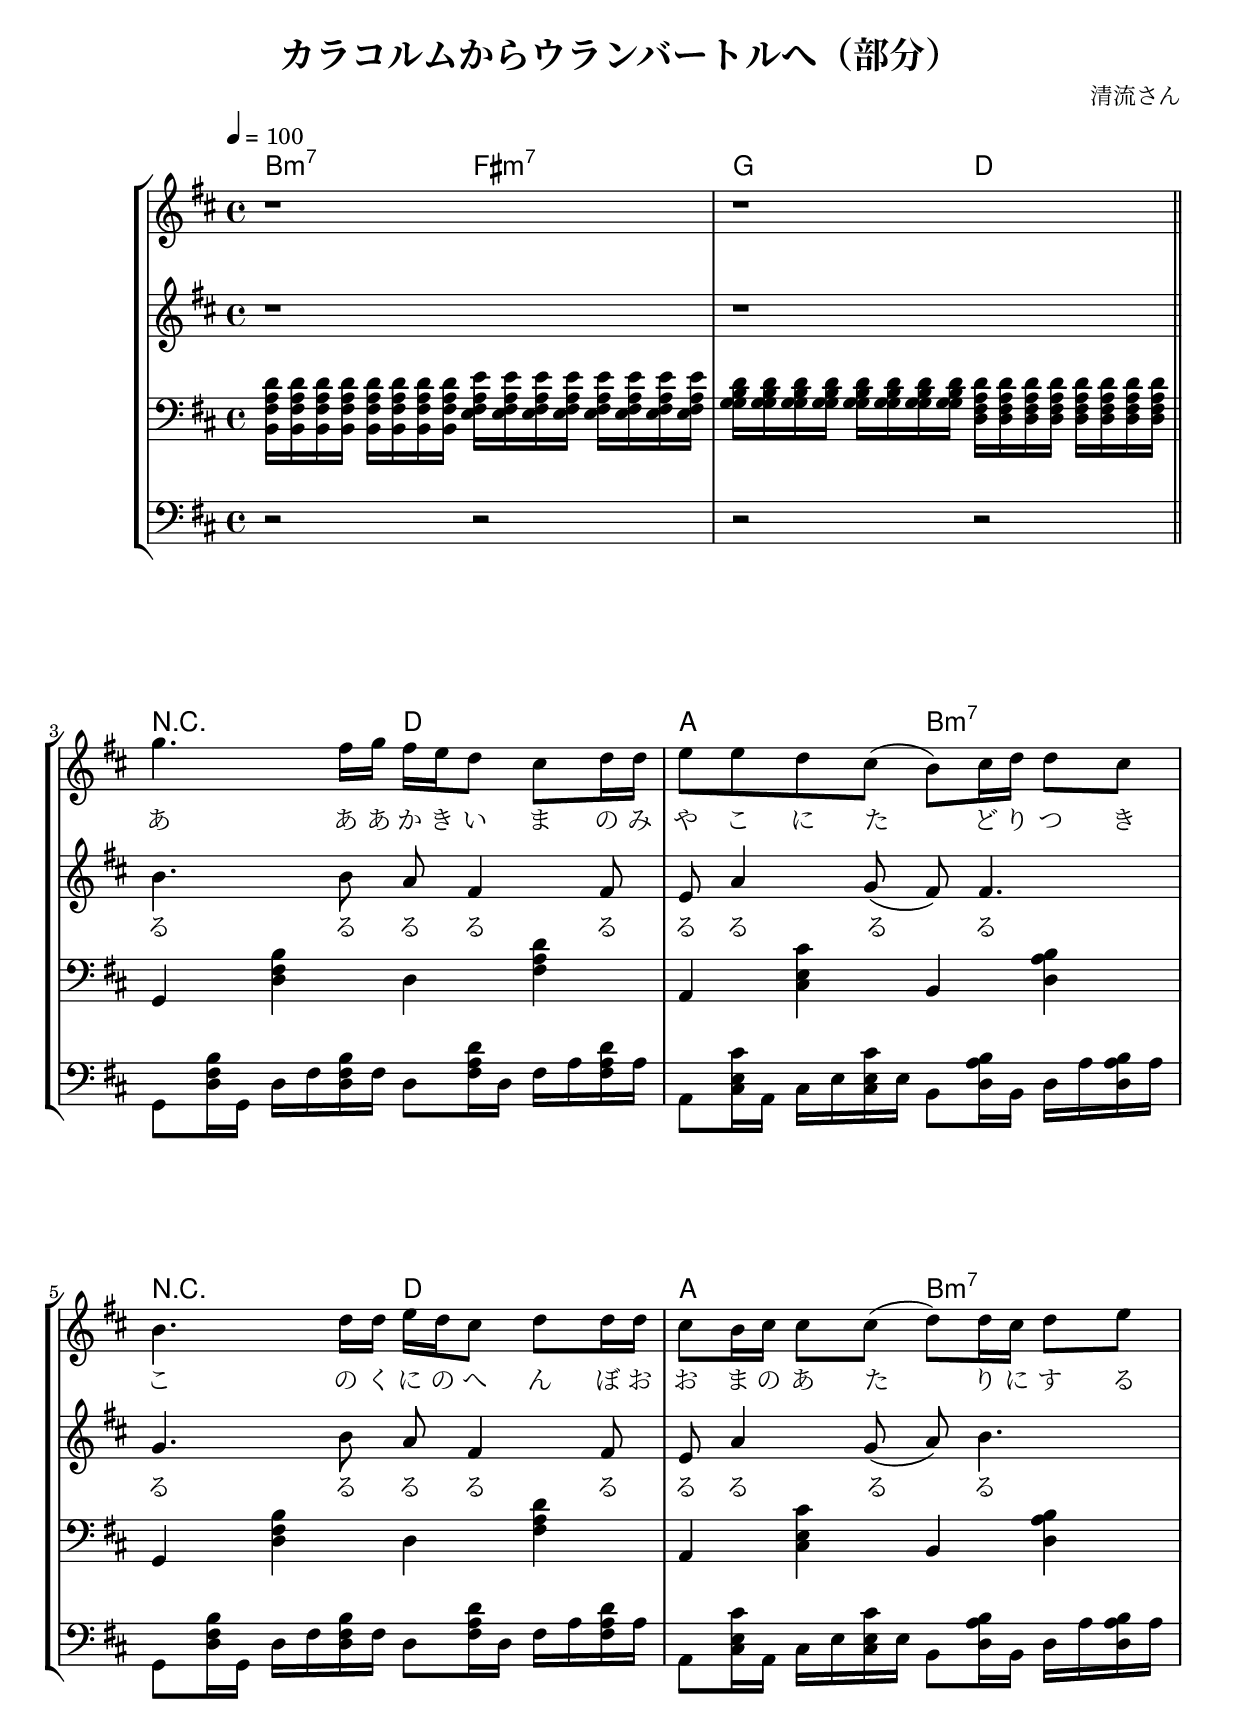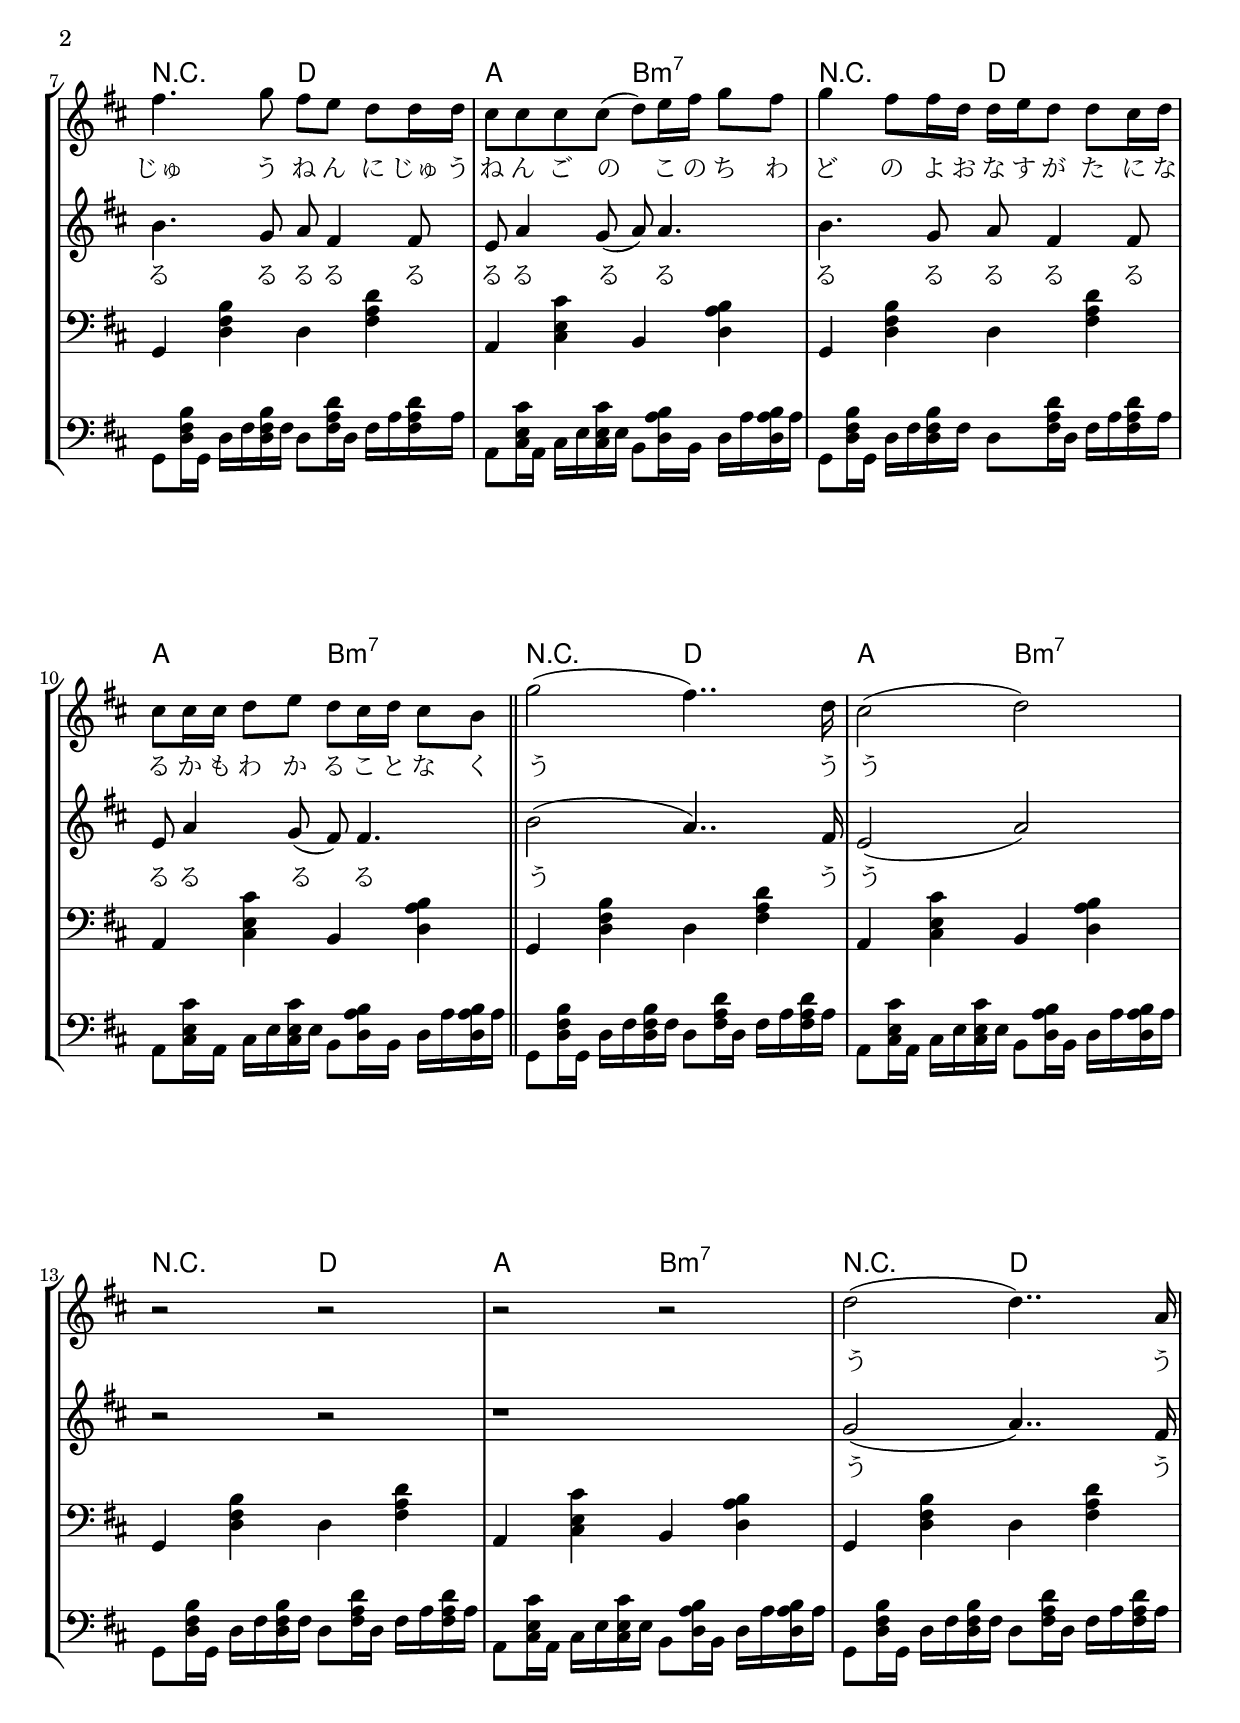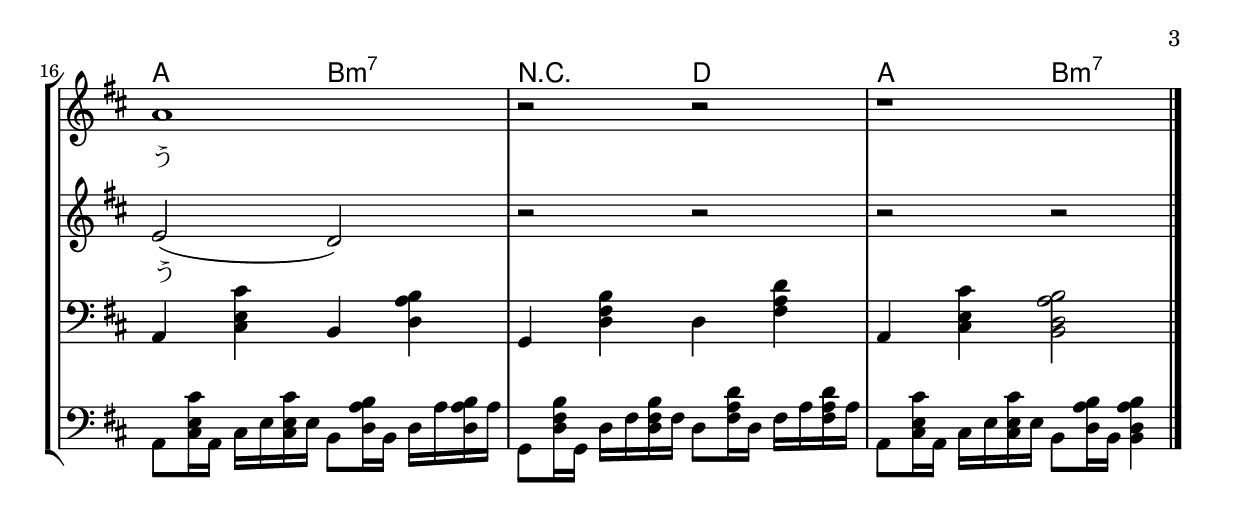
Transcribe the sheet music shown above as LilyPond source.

\version "2.12.1"

\header {
	title = \markup {カラコルムからウランバートルへ（部分）}
	composer = \markup \center-column {清流さん}
}

harmony = \chordmode {
	b2:min7 fis:min7 g d 

	r d a b:min7 r d a b:min7 r d a b:min7 r d a b:min7 

	r d a b:min7 r d a b:min7 r d a b:min7 r d a b:min7 
}

melody = {
	\key d \major
	\tempo 4 = 100
	r1 | r1   
	\set Staff.midiInstrument = #"mmi0.42"
	g''4.  fis''16  g''16  fis''16  e''16  d''8  cis''8  d''16  d''16 
	e''8  e''8  d''8  cis''8  (b'8)  cis''16  d''16  d''8  cis''8 
	b'4.  d''16  d''16  e''16  d''16  cis''8  d''8  d''16  d''16 
	cis''8  b'16  cis''16  cis''8  cis''8  (d''8)  d''16  cis''16  d''8  e''8 
	fis''4.  g''8  fis''8  e''8  d''8  d''16  d''16 
	cis''8  cis''8  cis''8  cis''8  (d''8)  e''16  fis''16  g''8  fis''8 
	g''4  fis''8  fis''16  d''16  d''16  e''16  d''8  d''8  cis''16  d''16 
	cis''8  cis''16  cis''16  d''8  e''8  d''8  cis''16  d''16  cis''8  b'8
	\set Staff.midiInstrument = #"mmi0.42"
	g''2  (fis''4..)  d''16 
	cis''2  (d''2) 
	r2  r2 
	r2  r2 
	d''2  (d''4..)  a'16 
	a'1 
	r2  r2~ 
	r1
 	\bar "|."
}

words = \lyricmode {
	
	あ  あ  あ  か  き  い  ま  の  み  や  こ  に  た  ど  り  つ  き  こ  の  く  に  の  へ  ん  ぼ  お  お  ま  の  あ  た  り  に  す  る  じゅ  う  ね  ん  に  じゅ  う  ね  ん  ご  の  こ  の  ち  わ  ど  の  よ  お  な  す  が  た  に  な  る  か  も  わ  か  る  こ  と  な  く  
	う  う  う  う  う  う  
}

secondmelody = {
	\key d \major
	\tempo 4 = 100
	r1 | r1   
	\set Staff.midiInstrument = #"Lead 1 (square)"
	b'4.  b'8  a'8  fis'4  fis'8 
	e'8  a'4  g'8  (fis'8)  fis'4. 
	g'4.  b'8  a'8  fis'4  fis'8 
	e'8  a'4  g'8  (a'8)  b'4. 
	b'4.  g'8  a'8  fis'4  fis'8 
	e'8  a'4  g'8  (a'8)  a'4. 
	b'4.  g'8  a'8  fis'4  fis'8 
	e'8  a'4  g'8  (fis'8)  fis'4.
	\set Staff.midiInstrument = #"Lead 1 (square)"
	b'2  (a'4..)  fis'16 
	e'2  (a'2) 
	r2  r2~ 
	r1 
	 g'2  (a'4..)  fis'16 
	e'2  (d'2) 
	r2  r2 
	r2  r2
	\bar "|."
}

secondwords = \lyricmode {
	
	る  る  る  る  る  る  る  る  る  る  る  る  る  る  る  る  る  る  る  る  る  る  る  る  る  る  る  る  る  る  る  る  る  る  る  る  
	う  う  う  う  う  う  
}

tempochange = {
	\tempo 4 = 100
	r1 | r1 \bar "||"
	\tempo 4 = 100
	r1 | r1 | r1 | r1 | r1 | r1 | r1 | r1 \bar "||"
	\tempo 4 = 100
	r1 | r1 | r1 | r1 | r1 | r1 | r1 | r1 \bar "|."
}

mainacc = {
	\clef bass
	\set Staff.midiInstrument = #"Pan Flute"
	\key d \major
	\tempo 4 = 100
	 <b, fis a d'>16 <b, fis a d'>16 <b, fis a d'>16 <b, fis a d'>16 <b, fis a d'>16 <b, fis a d'>16 <b, fis a d'>16 <b, fis a d'>16
	 <fis e a e'>16 <fis e a e'>16 <fis e a e'>16 <fis e a e'>16 <fis e a e'>16 <fis e a e'>16 <fis e a e'>16 <fis e a e'>16
	 <g g b d'>16 <g g b d'>16 <g g b d'>16 <g g b d'>16 <g g b d'>16 <g g b d'>16 <g g b d'>16 <g g b d'>16
	 <d fis a d'>16 <d fis a d'>16 <d fis a d'>16 <d fis a d'>16 <d fis a d'>16 <d fis a d'>16 <d fis a d'>16 <d fis a d'>16
	\bar "||"

	\set Staff.midiInstrument = #"Lead 8 (bass+lead)"
	g,4 <d fis b>4
	d4 <fis a d'>4
	a,4 <cis e cis'>4
	b,4 <d a b>4
	g,4 <d fis b>4
	d4 <fis a d'>4
	a,4 <cis e cis'>4
	b,4 <d a b>4
	g,4 <d fis b>4
	d4 <fis a d'>4
	a,4 <cis e cis'>4
	b,4 <d a b>4
	g,4 <d fis b>4
	d4 <fis a d'>4
	a,4 <cis e cis'>4
	b,4 <d a b>4
	\bar "||"

	\set Staff.midiInstrument = #"Lead 8 (bass+lead)"
	g,4 <d fis b>4
	d4 <fis a d'>4
	a,4 <cis e cis'>4
	b,4 <d a b>4
	g,4 <d fis b>4
	d4 <fis a d'>4
	a,4 <cis e cis'>4
	b,4 <d a b>4
	g,4 <d fis b>4
	d4 <fis a d'>4
	a,4 <cis e cis'>4
	b,4 <d a b>4
	g,4 <d fis b>4
	d4 <fis a d'>4
	a,4 <cis e cis'>4
	<b, d a b>2
	\bar "|."
}

subacc = {
	\clef bass
	\set Staff.midiInstrument = #"Acoustic grand"
	\key d \major
	\tempo 4 = 100
	r2
	r2
	r2
	r2
	\bar "||"

	\set Staff.midiInstrument = #"Lead 7 (fifths)"
	g,8 <d fis b>16 g,16   d16 fis16 <d fis b>16 fis16
	d8 <fis a d'>16 d16   fis16 a16 <fis a d'>16 a16
	a,8 <cis e cis'>16 a,16   cis16 e16 <cis e cis'>16 e16
	b,8 <d a b>16 b,16   d16 a16 <d a b>16 a16
	g,8 <d fis b>16 g,16   d16 fis16 <d fis b>16 fis16
	d8 <fis a d'>16 d16   fis16 a16 <fis a d'>16 a16
	a,8 <cis e cis'>16 a,16   cis16 e16 <cis e cis'>16 e16
	b,8 <d a b>16 b,16   d16 a16 <d a b>16 a16
	g,8 <d fis b>16 g,16   d16 fis16 <d fis b>16 fis16
	d8 <fis a d'>16 d16   fis16 a16 <fis a d'>16 a16
	a,8 <cis e cis'>16 a,16   cis16 e16 <cis e cis'>16 e16
	b,8 <d a b>16 b,16   d16 a16 <d a b>16 a16
	g,8 <d fis b>16 g,16   d16 fis16 <d fis b>16 fis16
	d8 <fis a d'>16 d16   fis16 a16 <fis a d'>16 a16
	a,8 <cis e cis'>16 a,16   cis16 e16 <cis e cis'>16 e16
	b,8 <d a b>16 b,16   d16 a16 <d a b>16 a16
	\bar "||"

	\set Staff.midiInstrument = #"Lead 7 (fifths)"
	g,8 <d fis b>16 g,16   d16 fis16 <d fis b>16 fis16
	d8 <fis a d'>16 d16   fis16 a16 <fis a d'>16 a16
	a,8 <cis e cis'>16 a,16   cis16 e16 <cis e cis'>16 e16
	b,8 <d a b>16 b,16   d16 a16 <d a b>16 a16
	g,8 <d fis b>16 g,16   d16 fis16 <d fis b>16 fis16
	d8 <fis a d'>16 d16   fis16 a16 <fis a d'>16 a16
	a,8 <cis e cis'>16 a,16   cis16 e16 <cis e cis'>16 e16
	b,8 <d a b>16 b,16   d16 a16 <d a b>16 a16
	g,8 <d fis b>16 g,16   d16 fis16 <d fis b>16 fis16
	d8 <fis a d'>16 d16   fis16 a16 <fis a d'>16 a16
	a,8 <cis e cis'>16 a,16   cis16 e16 <cis e cis'>16 e16
	b,8 <d a b>16 b,16   d16 a16 <d a b>16 a16
	g,8 <d fis b>16 g,16   d16 fis16 <d fis b>16 fis16
	d8 <fis a d'>16 d16   fis16 a16 <fis a d'>16 a16
	a,8 <cis e cis'>16 a,16   cis16 e16 <cis e cis'>16 e16
	b,8 <d a b>16 b,16 <b, d a b>4
	\bar "|."
}

percA = {
	\drummode {
	r4 hh8. hh4 r16 hh4  |hh4 hh8 hh4. hh4  \bar "||"
	r4 sn2 sn8. sn16  |r4 sn2 sn8. sn16  |r4 sn2 sn8. sn16  |r4 sn2 sn8. sn16  |r4 sn2 sn8. sn16  |r4 sn2 sn8. sn16  |r4 sn2 sn8. sn16  |r8 sn8 sn4 sn8 sn8 sn16 sn8 sn16  \bar "||"
	r4 sn2 sn8. sn16  |r4 sn2 sn8. sn16  |r4 sn2 sn8. sn16  |r4 sn2 sn8. sn16  |r4 sn2 sn8. sn16  |r4 sn2 sn8. sn16  |r4 sn2 sn8. sn16  |r8 sn8 sn4 sn8 sn8 sn16 sn8 sn16  \bar "|."
	}
}

percB = {
	\drummode {
	r8 hhp4 hhp4 hhp4 hhp8  |r8 hhp2 hhp4.  \bar "||"
	r4. r16 tommh8 tommh4. r16  |r1  |r4. r16 tommh8 tommh4. r16  |r1  |r4. r16 tommh8 tommh4. r16  |r1  |r4. r16 tommh8 tommh4. r16  |r1  \bar "||"
	r4. r16 tommh8 tommh4. r16  |r1  |r4. r16 tommh8 tommh4. r16  |r1  |r4. r16 tommh8 tommh4. r16  |r1  |r4. r16 tommh8 tommh4. r16  |r1  \bar "|."
	}
}

percC = {
	\drummode {
	r4 sn2 sn8. sn16  |r4 sn2 sn8 sn16 sn16  \bar "||"
	r8 toml8 toml8 toml8 toml8 toml8 toml8 toml8  |toml8 toml8 toml8 toml8 toml8 toml8 toml8 toml8  |toml8 toml8 toml8 toml8 toml8 toml8 toml8 toml8  |toml8 toml8 toml8 toml8 toml8 toml8 toml8 toml8  |r8 toml8 toml8 toml8 toml8 toml8 toml8 toml8  |toml8 toml8 toml8 toml8 toml8 toml8 toml8 toml8  |toml8 toml8 toml8 toml8 toml8 toml8 toml8 toml8  |toml8 toml8 toml8 toml8 toml8 toml8 toml8 toml8  \bar "||"
	r8 toml8 toml8 toml8 toml8 toml8 toml8 toml8  |toml8 toml8 toml8 toml8 toml8 toml8 toml8 toml8  |toml8 toml8 toml8 toml8 toml8 toml8 toml8 toml8  |toml8 toml8 toml8 toml8 toml8 toml8 toml8 toml8  |r8 toml8 toml8 toml8 toml8 toml8 toml8 toml8  |toml8 toml8 toml8 toml8 toml8 toml8 toml8 toml8  |toml8 toml8 toml8 toml8 toml8 toml8 toml8 toml8  |toml8 toml8 toml8 toml8 toml8 toml8 toml8 toml8  \bar "|."
	}
}

percD = {
	\drummode {
	bd4. r16 bd8. bd4 bd8  |bd8 bd4 r16 bd8. bd4 bd8  \bar "||"
	r1  |r4. r16 tomfh8 tomfh4. r16  |r1  |r4. r16 tomfh8 tomfh4. r16  |r1  |r4. r16 tomfh8 tomfh4. r16  |r1  |r4. r16 tomfh2 r16  \bar "||"
	r1  |r4. r16 tomfh8 tomfh4. r16  |r1  |r4. r16 tomfh8 tomfh4. r16  |r1  |r4. r16 tomfh8 tomfh4. r16  |r1  |r4. r16 tomfh2 r16  \bar "|."
	}
}

percE = {
	\drummode {
	r1  |r4. r16 hho2 r16  \bar "||"
	bd4. r16 bd8. bd4.  |bd8. bd4. r16 bd4 bd8  |bd8. bd4 bd8. bd4.  |bd8. bd4. r16 bd4 bd8  |bd4. r16 bd8. bd4.  |bd8. bd4. r16 bd4 bd8  |bd8. bd4 bd8. bd4.  |bd4. bd8 bd4 r16 bd8.  \bar "||"
	bd4. r16 bd8. bd4.  |bd8. bd4. r16 bd4 bd8  |bd8. bd4 bd8. bd4.  |bd8. bd4. r16 bd4 bd8  |bd4. r16 bd8. bd4.  |bd8. bd4. r16 bd4 bd8  |bd8. bd4 bd8. bd4.  |bd4. bd8 bd4 r16 bd8.  \bar "|."
	}
}

percF = {
	\drummode {
	cymc1  |r1 \bar "||"
	cymc1  |r1 |r1 |r1 |cymc1  |r1 |r1 |r1 \bar "||"
	cymc1  |r1 |r1 |r1 |cymc1  |r1 |r1 |r1 \bar "|."
	}
}

\score {
	<<
		\new StaffGroup <<
			\new ChordNames {\harmony}
			\new Voice = "melody" {\melody}
			\new Lyrics \lyricsto "melody" \words
			\new Voice = "secondmelody" {\secondmelody}
			\new Lyrics \lyricsto "secondmelody" \secondwords
			\new Staff = "mainacc" {\mainacc}
			\new Staff = "subacc" {\subacc}
		>>
	>>
	\layout { }
}
